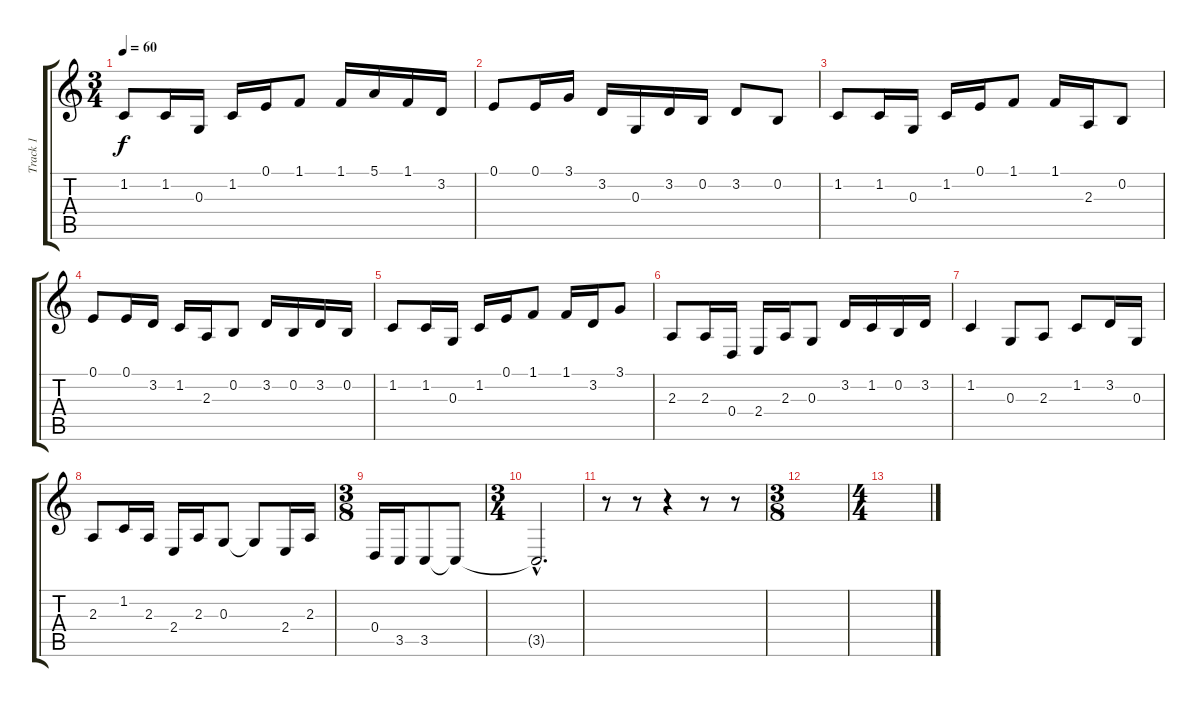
\track ("Track 1" "Track 1") {instrument violin}
\staff {score tabs}
\tuning (E4 B3 G3 D3 A2 E2) {hide}
\ts (3 4)
\tempo 60
\clef g2
\ks c
1.2.8{dy f} 1.2.16 0.3.16 1.2.16 0.1.16 1.1.8 1.1.16 5.1.16 1.1.16 3.2.16 |
0.1.8 0.1.16 3.1.16 3.2.16 0.3.16 3.2.16 0.2.16 3.2.8 0.2.8 |
1.2.8 1.2.16 0.3.16 1.2.16 0.1.16 1.1.8 1.1.16 2.3.16 0.2.8 |
0.1.8 0.1.16 3.2.16 1.2.16 2.3.16 0.2.8 3.2.16 0.2.16 3.2.16 0.2.16 |
1.2.8 1.2.16 0.3.16 1.2.16 0.1.16 1.1.8 1.1.16 3.2.16 3.1.8 |
2.3.8 2.3.16 0.4.16 2.4.16 2.3.16 0.3.8 3.2.16 1.2.16 0.2.16 3.2.16 |
1.2.4 0.3.8 2.3.8 1.2.8 3.2.16 0.3.16 |
2.3.8 1.2.16 2.3.16 2.4.16 2.3.16 0.3.8 0.3{t}.8 2.4.16 2.3.16 |
\ts (3 8)
0.4.16 3.5.16 3.5.8 3.5{t}.8 |
\ts (3 4)
3.5{hac t}.2{d} |
r.8 r.8 r.4 r.8 r.8 |
\ts (3 8)
|
\ts (4 4)
